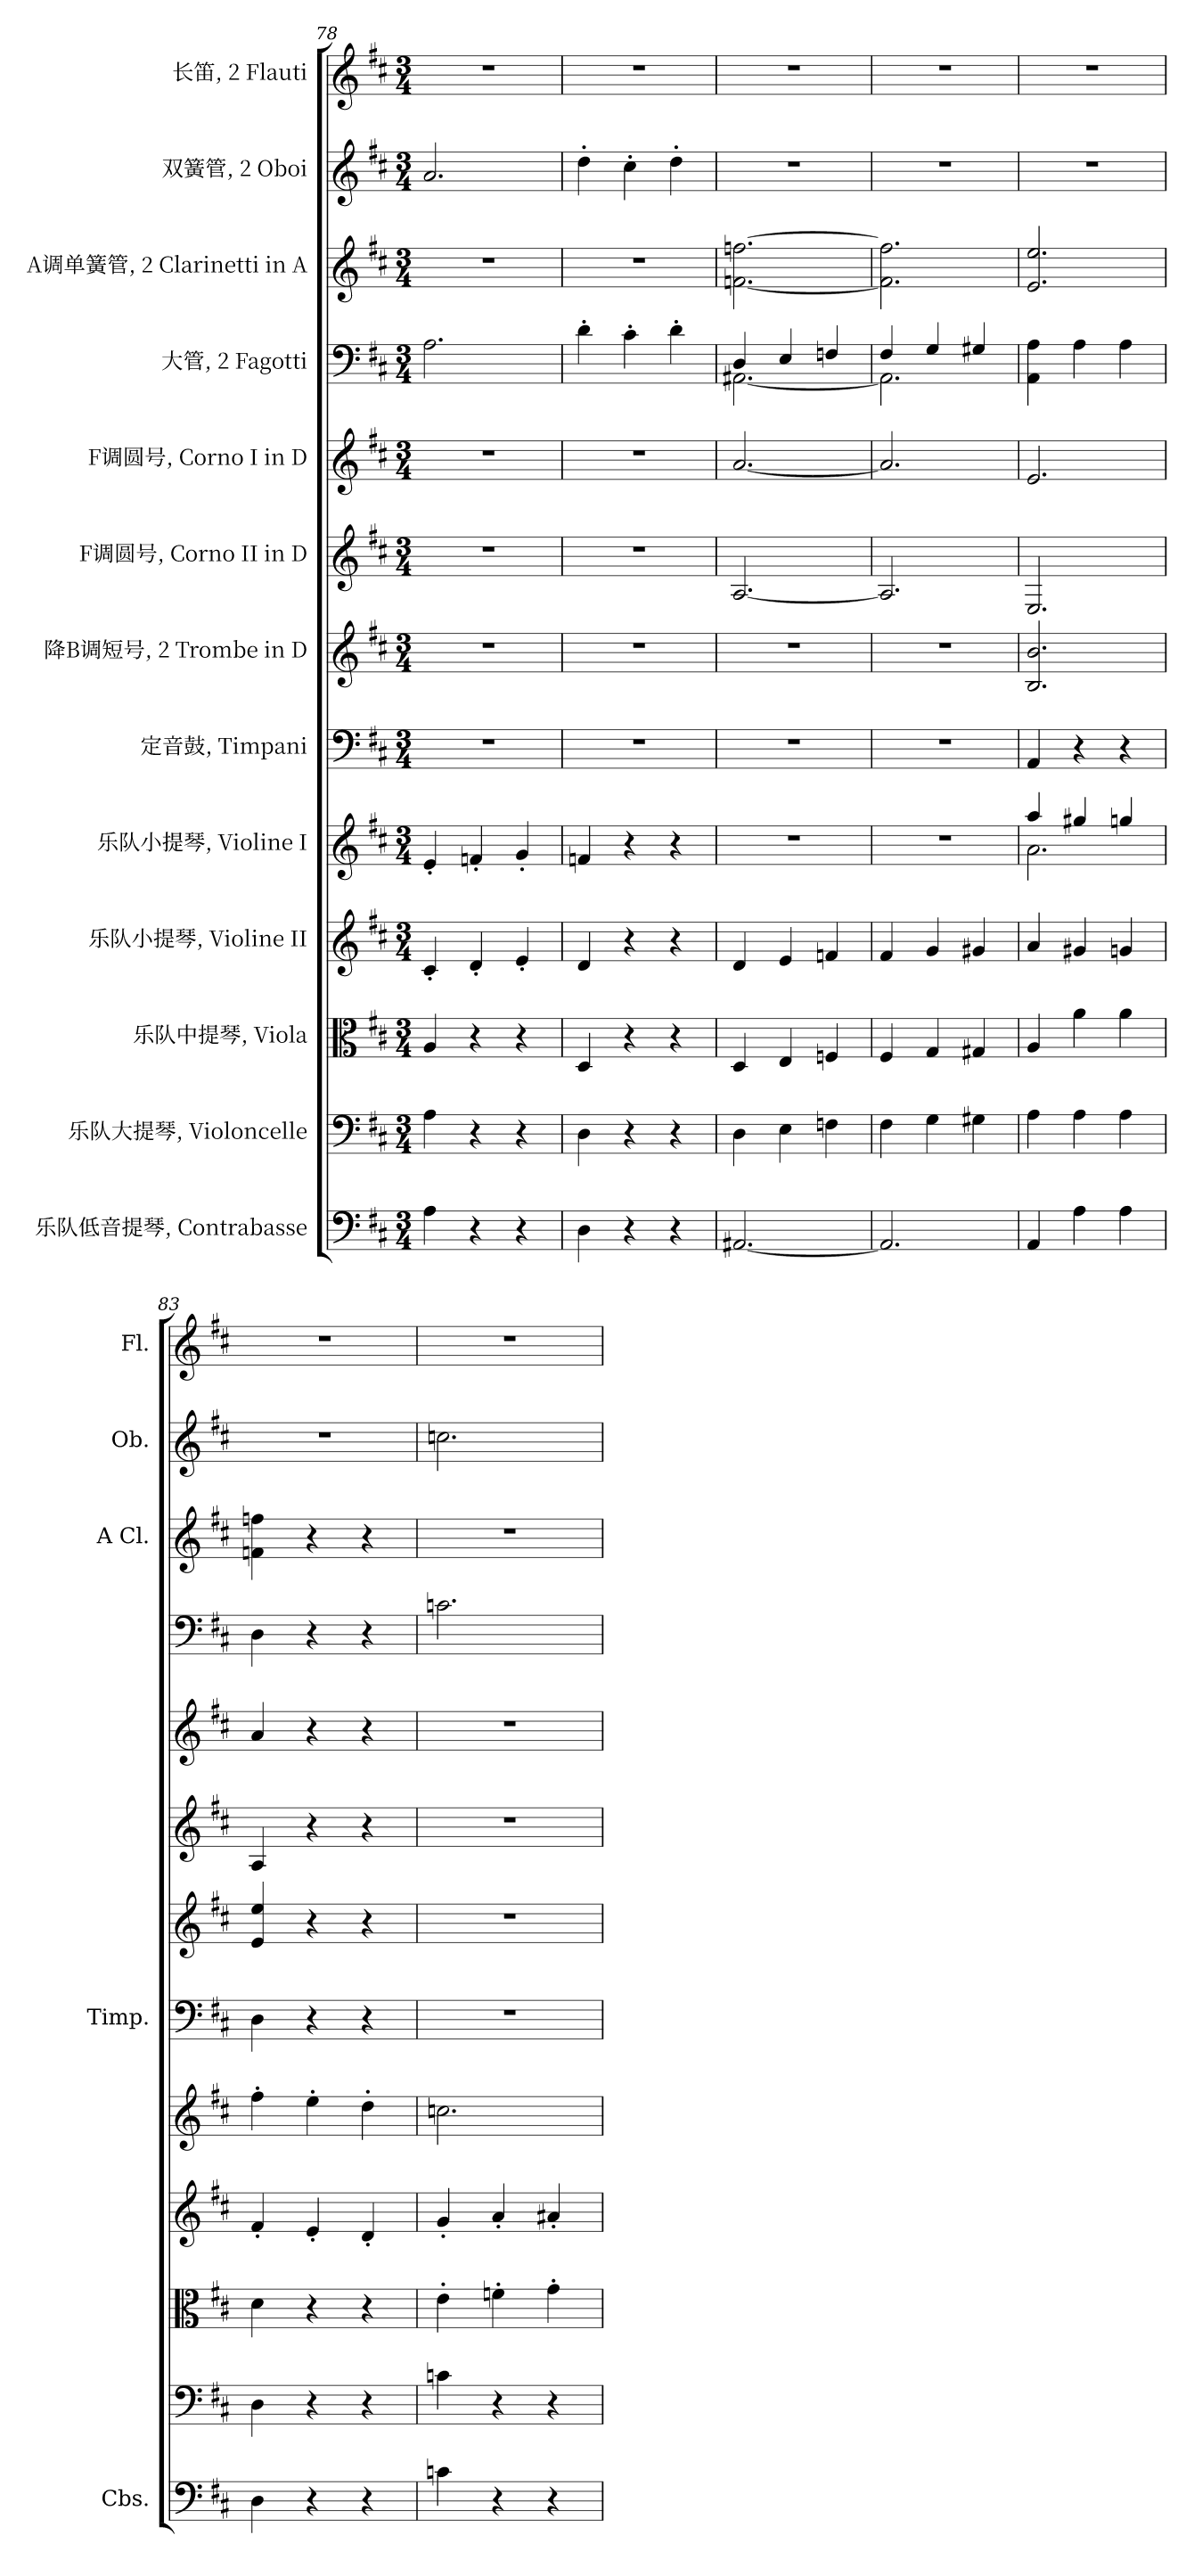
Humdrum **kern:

**kern	**kern	**kern	**kern	**kern	**kern	**kern	**kern	**kern	**kern	**kern	**kern	**kern
*part13	*part12	*part11	*part10	*part9	*part8	*part7	*part6	*part5	*part4	*part3	*part2	*part1
*staff13	*staff12	*staff11	*staff10	*staff9	*staff8	*staff7	*staff6	*staff5	*staff4	*staff3	*staff2	*staff1
*I"乐队低音提琴, Contrabasse	*I"乐队大提琴, Violoncelle	*I"乐队中提琴, Viola	*I"乐队小提琴, Violine II	*I"乐队小提琴, Violine I	*I"定音鼓, Timpani	*I"降B调短号, 2 Trombe in D	*I"F调圆号, Corno II in D	*I"F调圆号, Corno I in D	*I"大管, 2 Fagotti	*I"A调单簧管, 2 Clarinetti in A	*I"双簧管, 2 Oboi	*I"长笛, 2 Flauti
*I'Cbs.	*	*	*	*	*I'Timp.	*	*	*	*	*I'A Cl.	*I'Ob.	*I'Fl.
*clefF4	*clefF4	*clefC3	*clefG2	*clefG2	*clefF4	*clefG2	*clefG2	*clefG2	*clefF4	*clefG2	*clefG2	*clefG2
*ITrd7c12	*	*	*	*	*	*ITrd1c2	*ITrd4c7	*ITrd4c7	*	*ITrd2c3	*	*
*k[f#c#]	*k[f#c#]	*k[f#c#]	*k[f#c#]	*k[f#c#]	*k[f#c#]	*k[]	*k[f#]	*k[f#]	*k[f#c#]	*k[f#c#g#d#a#]	*k[f#c#]	*k[f#c#]
*M3/4	*M3/4	*M3/4	*M3/4	*M3/4	*M3/4	*M3/4	*M3/4	*M3/4	*M3/4	*M3/4	*M3/4	*M3/4
*MM307	*MM307	*MM307	*MM307	*MM307	*MM307	*MM307	*MM307	*MM307	*MM307	*MM307	*MM307	*MM307
=78	=78	=78	=78	=78	=78	=78	=78	=78	=78	=78	=78	=78
4AA\	4A\	4A/	4c#'/	4e'/	2.r	2.r	2.r	2.r	2.A\	2.r	2.a/	2.r
4r	4r	4r	4d'/	4fn'/	.	.	.	.	.	.	.	.
4r	4r	4r	4e'/	4g'/	.	.	.	.	.	.	.	.
=79	=79	=79	=79	=79	=79	=79	=79	=79	=79	=79	=79	=79
*	*	*	*	*	*	*	*	*	*	*	*	*MM307
4DD\	4D\	4D/	4d/	4fn/	2.r	2.r	2.r	2.r	4d'\	2.r	4dd'\	2.r
4r	4r	4r	4r	4r	.	.	.	.	4c#'\	.	4cc#'\	.
4r	4r	4r	4r	4r	.	.	.	.	4d'\	.	4dd'\	.
=80	=80	=80	=80	=80	=80	=80	=80	=80	=80	=80	=80	=80
*	*	*	*	*	*	*	*	*	*	*	*	*MM316
*	*	*	*	*	*	*	*	*	*^	*	*	*
[2.AAA#X/	4D\	4D/	4d/	2.r	2.r	2.r	[2.D/	[2.d/	4D/	[2.AA#X\	[2.dn\ [2.ddn\	2.r	2.r
.	4E\	4E/	4e/	.	.	.	.	.	4E/	.	.	.	.
.	4Fn\	4Fn/	4fn/	.	.	.	.	.	4Fn/	.	.	.	.
!!LO:PB:g=z
=81	=81	=81	=81	=81	=81	=81	=81	=81	=81	=81	=81	=81	=81
*	*	*	*	*	*	*	*	*	*	*	*	*	*MM315
2.AAA#/]	4F#\	4F#/	4f#/	2.r	2.r	2.r	2.D/]	2.d/]	4F#/	2.AA#\]	2.d\] 2.dd\]	2.r	2.r
.	4G\	4G/	4g/	.	.	.	.	.	4G/	.	.	.	.
.	4G#X\	4G#X/	4g#X/	.	.	.	.	.	4G#X/	.	.	.	.
*	*	*	*	*	*	*	*	*	*v	*v	*	*	*
=82	=82	=82	=82	=82	=82	=82	=82	=82	=82	=82	=82	=82
*	*	*	*	*	*	*	*	*	*	*	*	*MM315
*	*	*	*	*^	*	*	*	*	*	*	*	*
4AAA/	4A\	4A/	4a/	4aa/	2.a\	4AA/	2.A/ 2.a/	2.AA/	2.A/	4AA\ 4A\	2.c#/ 2.cc#/	2.r	2.r
4AA\	4A\	4a\	4g#X/	4gg#X/	.	4r	.	.	.	4A\	.	.	.
4AA\	4A\	4a\	4gn/	4ggn/	.	4r	.	.	.	4A\	.	.	.
*	*	*	*	*v	*v	*	*	*	*	*	*	*	*
=83	=83	=83	=83	=83	=83	=83	=83	=83	=83	=83	=83	=83
*	*	*	*	*	*	*	*	*	*	*	*	*MM315
4DD\	4D\	4d\	4f#'/	4ff#'\	4D\	4d/ 4dd/	4D/	4d/	4D\	4dn\ 4ddn\	2.r	2.r
4r	4r	4r	4e'/	4ee'\	4r	4r	4r	4r	4r	4r	.	.
4r	4r	4r	4d'/	4dd'\	4r	4r	4r	4r	4r	4r	.	.
=84	=84	=84	=84	=84	=84	=84	=84	=84	=84	=84	=84	=84
*	*	*	*	*	*	*	*	*	*	*	*	*MM307
4Cn\	4cn\	4e'\	4g'/	2.ccn\	2.r	2.r	2.r	2.r	2.cn\	2.r	2.ccn\	2.r
4r	4r	4fn'\	4a'/	.	.	.	.	.	.	.	.	.
4r	4r	4g'\	4a#X'/	.	.	.	.	.	.	.	.	.
=	=	=	=	=	=	=	=	=	=	=	=	=
*-	*-	*-	*-	*-	*-	*-	*-	*-	*-	*-	*-	*-
